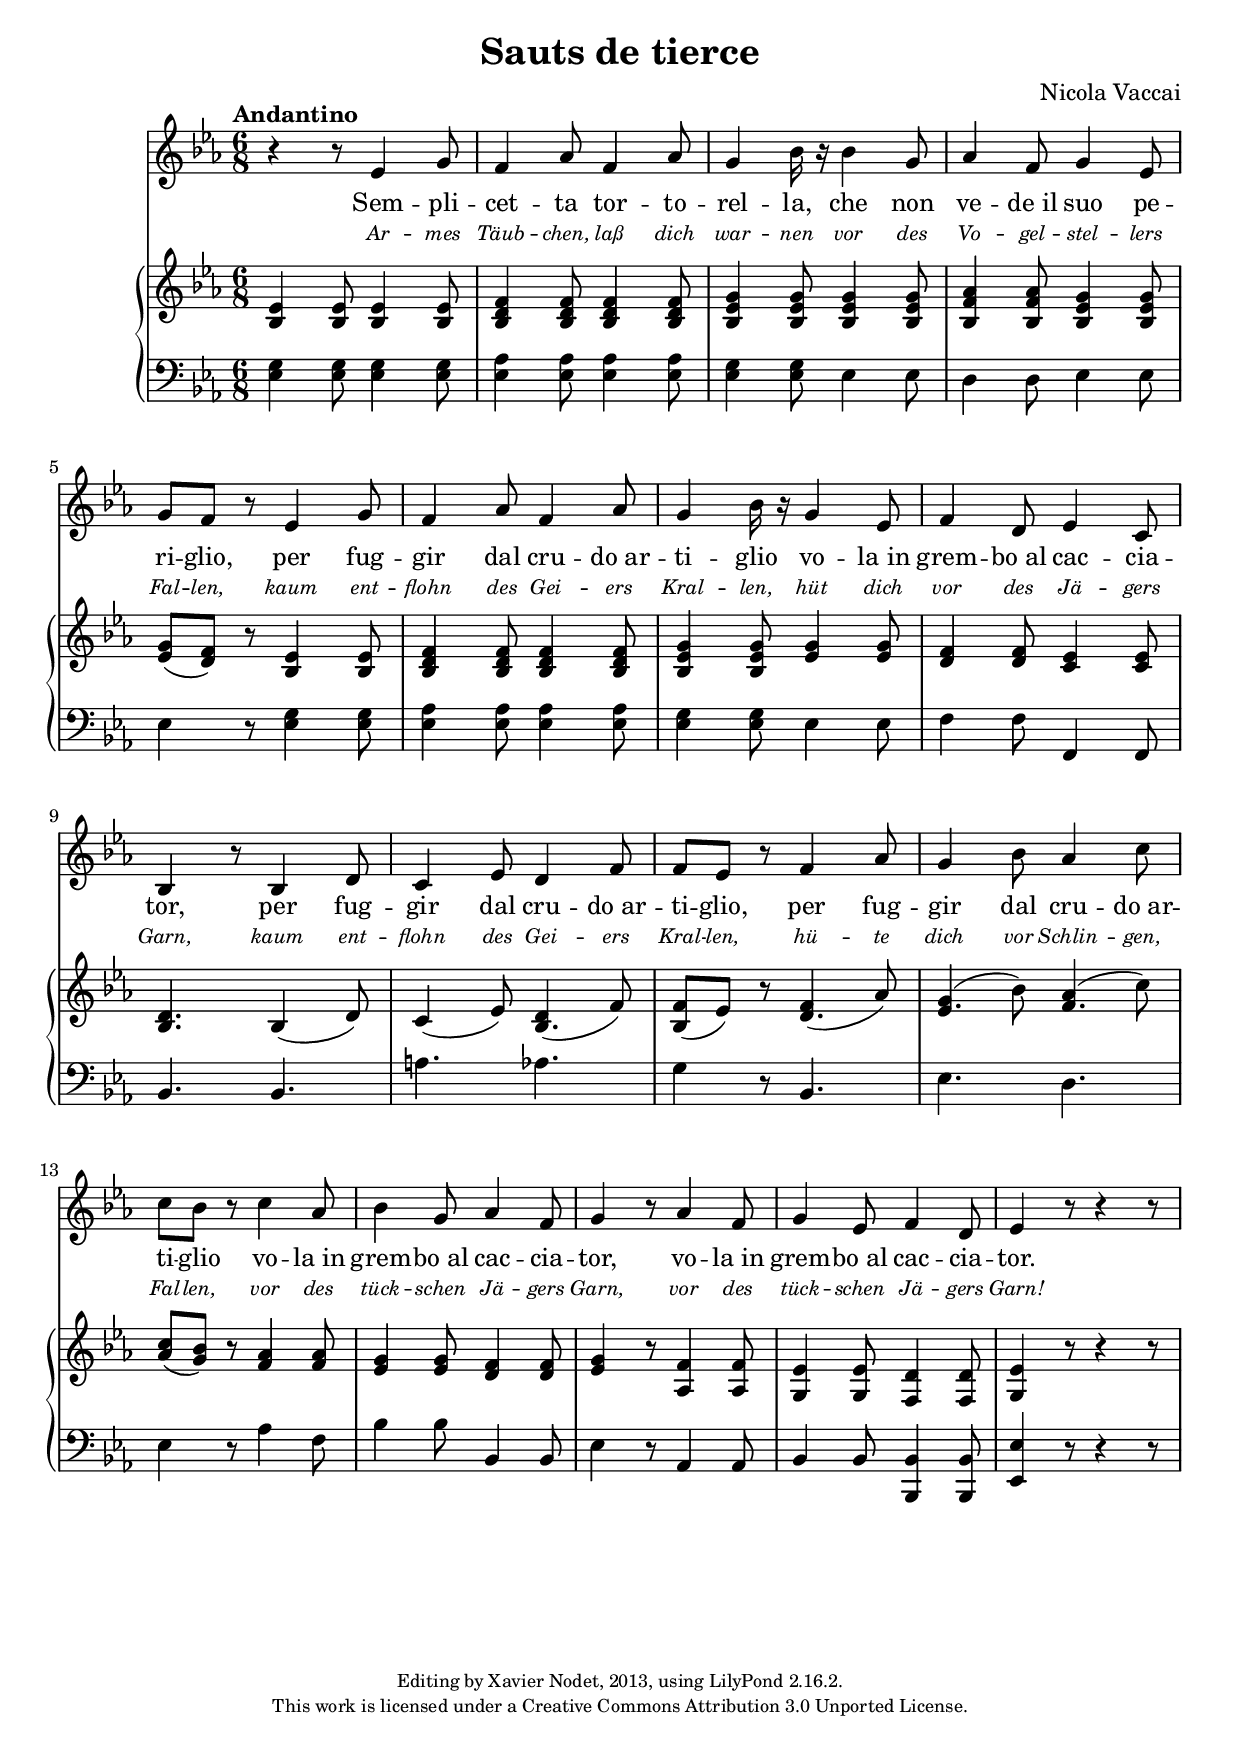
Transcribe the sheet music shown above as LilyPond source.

%
% Nicola Vaccai: Sauts de tierces
% Editing Copyright (c) Xavier Nodet, 2013
% This work is licensed under a Creative Commons Attribution 3.0 Unported License
%

\version "2.16.2"

\paper {
  #(set-paper-size "a4")
}


﻿%
% Nicola Vaccai: Sauts de tierces
% Editing Copyright (c) Xavier Nodet, 2013
% This work is licensed under a Creative Commons Attribution 3.0 Unported License
%

\header {
  title = "Sauts de tierce"
  composer = "Nicola Vaccai"
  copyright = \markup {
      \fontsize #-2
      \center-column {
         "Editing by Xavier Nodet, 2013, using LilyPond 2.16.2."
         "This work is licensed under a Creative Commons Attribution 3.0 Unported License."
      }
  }
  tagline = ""
}

melody = \relative c {
  \clef treble
  \key c \minor
  \time 6/8
  \tempo "Andantino"

  \compressFullBarRests
  r4 r8 es'4 g8 |
  f4 as8 f4 as8 |
  g4 bes16 r16 bes4 g8 |
  as4 f8 g4 ees8 |
  
  g8 f8 r8 ees4 g8 |
  f4 aes8 f4 aes8 |
  g4 bes16 r16 g4 ees8 |
  f4 d8 ees4 c8 |
  
  bes4 r8 bes4 d8 |
  c4 ees8 d4 f8 |
  f8 ees8 r8 f4 aes8 |
  g4 bes8 aes4 c8 |

  c8 bes8 r8 c4 aes8 |
  bes4 g8 aes4 f8 |
  g4 r8 aes4 f8 |
  g4 ees8 f4 d8 |
  ees4 r8 r4 r8 |  

}

text_italien = \lyricmode {
  Sem -- pli -- | cet -- ta  tor -- to -- | rel -- la, che non |
  ve -- de_il suo pe -- | ri -- glio, per fug -- | gir dal cru -- do_ar -- | ti -- glio vo -- la_in | grem -- bo_al cac -- cia -- |
  tor, per fug -- | gir dal cru -- do_ar -- | ti -- glio, per fug -- | gir dal cru -- do_ar -- | ti -- glio vo -- la_in |
  grem -- bo_al cac -- cia -- | tor, vo -- la_in | grem -- bo_al cac -- cia -- | tor. 
}

text_allemand = \lyricmode {
  \override Lyrics . LyricText #'font-shape = #'italic 
  \override Lyrics . LyricText #'font-size = #-1 
  Ar -- mes | Täub -- chen, laß dich | war -- nen vor des | Vo -- gel -- stel -- lers |
  Fal -- len, kaum ent -- | flohn des Gei -- ers | Kral -- len, hüt dich | vor des Jä -- gers |
  Garn, kaum ent -- | flohn des Gei -- ers | Kral -- len, hü -- te | dich vor Schlin -- gen, |
  Fal -- len, vor des | tück -- schen Jä -- gers | Garn, vor des | tück -- schen Jä -- gers | Garn!
}



%
% the piano part
%


upper = \relative c {
  \clef treble
  \key c \minor
  \time 6/8

                            % Sempli
  <es' bes>4   <es bes>8    <es bes>4    <es bes>8  |
  <f d bes>4   <f d bes>8   <f d bes>4   <f d bes>8 |
  <g es bes>4  <g es bes>8  <g es bes>4  <g es bes>8 |
  <aes f bes,>4   <aes f bes,>8   <g es bes>4   <g es bes>8 |
  <g es>8( <f d>8) r8
  
  % per fugir
  <es bes>4   <es bes>8 |
  <f d bes>4   <f d bes>8   <f d bes>4   <f d bes>8 |
  <g es bes>4  <g es bes>8  <g es>4  <g es>8 |
  <f d>4 <f d>8 <es c>4 <es c>8 |
  <d bes>4.
  
  % per fugir
  bes4( d8) |
  c4(  es8) <<{d4( f8)} bes,4.>> |
  <<{f'8( es8)} bes4>> r8 
  
  % per fugir
  <<{f'4( aes8)} d,4.>> |
  <<{g4( bes8)} es,4.>>  <<{aes4( c8)} f,4.>> |
  <c' aes>8( <bes g>8) r8
  
  % vola
  <aes f>4 <aes f>8 |
  <g es>4 <g es>8 <f d>4 <f d>8 |
  <g es>4 r8
  
  % vola
  <f aes,>4 <f aes,>8 |
  <es g,>4 <es g,>8 <d f,>4 <d f,>8 |
  <es g,>4 r8 r4 r8
}

lower = \relative c {
  \clef bass
  \key c \minor
  \time 6/8

                      % Sempli
  <es g>4   <es g>8   <es g>4   <es g>8    |
  <es aes>4 <es aes>8 <es aes>4 <es aes>8  |
  <es g>4   <es g>8   es4       es8        |
  d4        d8        es4       es8        |
  es4 r8
  
  % per fugir
  <es g>4   <es g>8 |
  <es aes>4 <es aes>8 <es aes>4 <es aes>8  |
  <es g>4   <es g>8   es4       es8        |
  f4 f8 f,4 f8 |
  bes4.
  
  % per fugir
  bes4. |
  a'4. aes4. |
  g4 r8
  
  % per fugir
  bes,4. |
  es4. d4. |
  es4 r8
  
  % vola
  aes4 f8 |
  bes4 bes8 bes,4 bes8 |
  es4 r8
  
  % vola
  aes,4 aes8 |
  bes4 bes8 <bes bes,>4 <bes bes,>8 |
  <es es,>4 r8 r4 r8
}


\score{
  <<
    \new Voice = "one" {
      \melody
    }
    \new Lyrics \lyricsto "one" \text_italien
    \new Lyrics \lyricsto "one" \text_allemand
    \new PianoStaff 
    <<
      \new Staff = "upper" \upper
      \new Staff = "lower" \lower
    >>
  >>
  \layout { }
  \midi { }
}
